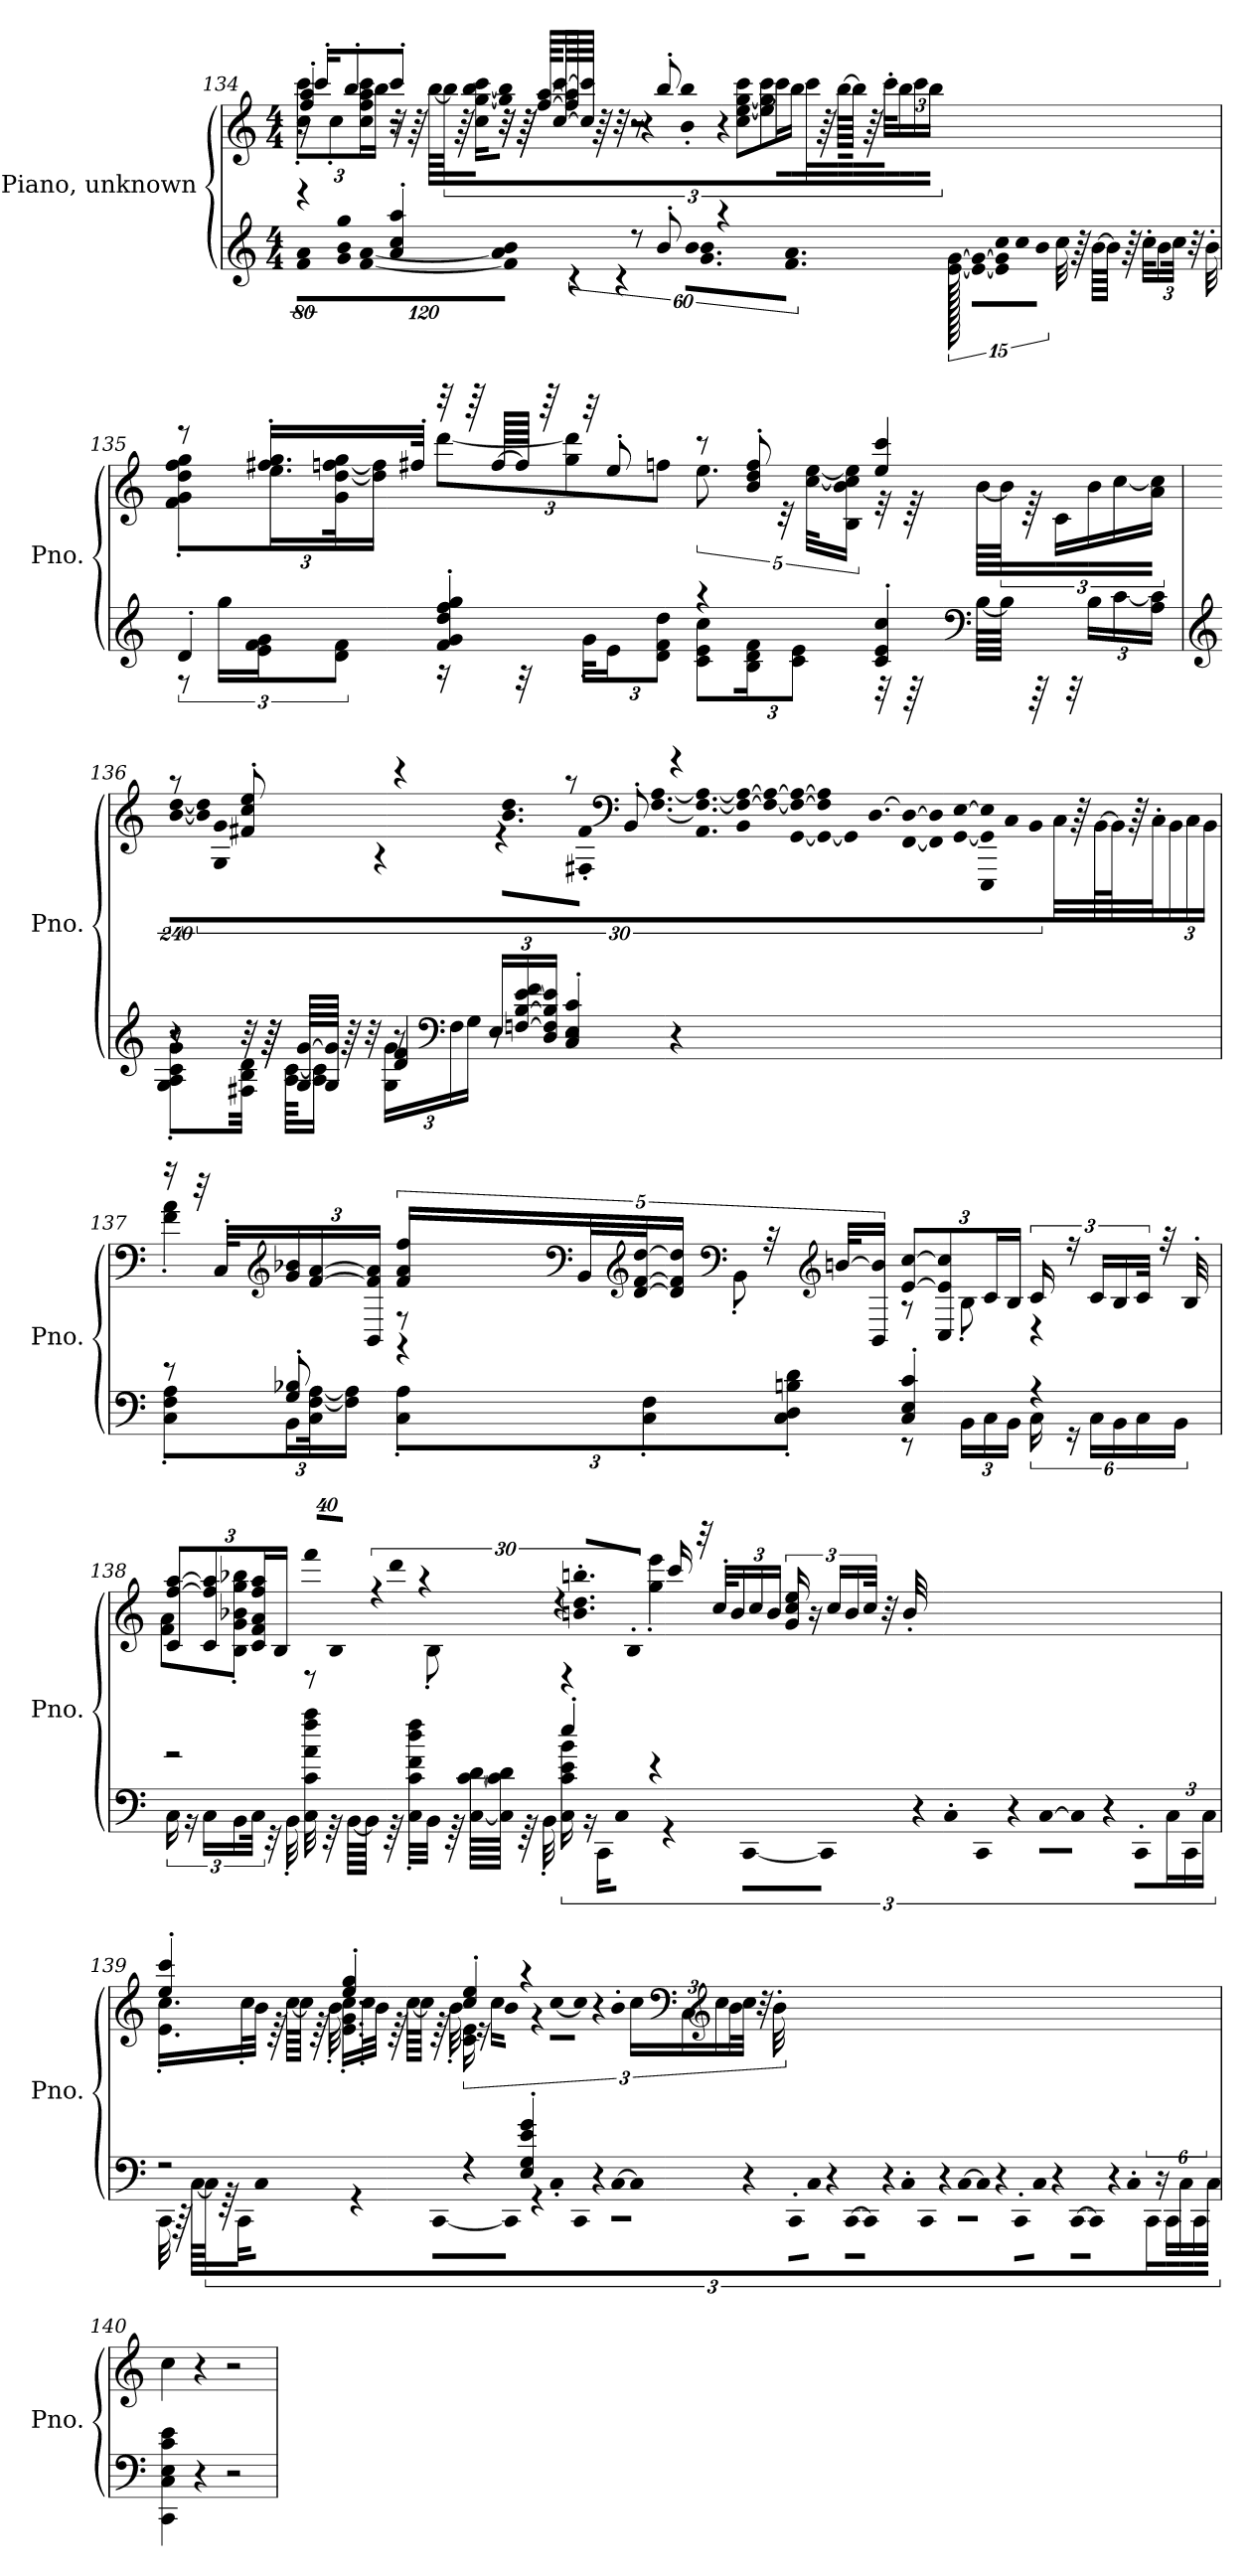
**kern	**kern
*part1	*part1
*staff2	*staff1
*I"Piano, unknown	*
*I'Pno.	*
!!LO:LB:g=z
*clefG2	*clefG2
*k[]	*k[]
*M4/4	*M4/4
=134	=134
*^	*
!	!LO:N:vis=8	!
*	*	*^
*	*	*	*Xbrackettup
*	*	*	*^
4r	640%71f\ 640%71a\L	16r	12cc\' 12ccc\'L	4ff/' 4aa/'
.	.	16ccc'/KL	.	.
.	.	.	12cc'\	.
!	!LO:N:vis=16	!	!	!
.	1920%107g\ 1920%107b\ 1920%107gg\L	.	.	.
.	.	8bb'/	.	.
!	!LO:N:vis=32	!	!	!
.	[1920%53f\ [1920%53a\K	.	24cc\ 24ff\ 24aa\ 24ccc\L	.
!	!LO:N:vis=16	!	!	!
.	1920%107f\] 1920%107a\] 1920%107b\JJ	.	.	.
.	.	.	24bb\JJ	.
!	!LO:N:vis=32	!	!	!
4a/' 4cc/' 4aa/'	1920%53r	8ccc'/J	32r	8r
!	!LO:N:vis=32	!	!	!
.	1920%53r	.	.	.
.	.	.	64r	.
.	.	.	[64bb\LLLL	.
.	1920ryy	.	.	.
!	!LO:N:vis=32	!	!	!
.	1920%53b\KLL	.	.	.
*	*	*	*brackettup	*
.	.	.	96bb\JJJJ]	.
.	.	.	96r	.
.	18.g\ 18.b\	.	24cc\ [24gg\ [24bb\ 24ccc\LL	.
.	.	32r	16gg\] 16bb\]JJ	32r
.	.	64r	.	64r
.	18.f\ 18.a\JJ	.	.	.
.	.	[64ff/ [64aa/KKLL	.	[64cc/ [64ccc/LLLL
.	.	16ff/] 16aa/]JJ	32r	64cc/] 64ccc/]JJJJ
.	.	.	.	64r
.	.	.	32b\' 32bb\'	32r
*	*	*	*Xbrackettup	*
8r	[1920e\ [1920g\	8r	12cc\ [12ee\ [12gg\ 12ccc\L	2r
.	640%53e\_ 640%53g\_L	.	.	.
.	12e\] 12g\] 12cc\	.	12ee\] 12gg\] 12ccc\	.
8b'/	.	8bb'/	.	.
.	24cc\L	.	24ccc\L	.
.	24b\JJ	.	24bb\JJ	.
4r	32cc\	4r	32ccc\	.
.	64r	.	64r	.
.	[64b\LLLL	.	[64bb\LLLL	.
.	64b\JJJJ]	.	64bb\JJJJ]	.
.	64r	.	64r	.
.	32cc'\KLL	.	32ccc'\KLL	.
*	*Xbrackettup	*	*	*
.	24b\	.	24bb\	.
.	48cc\JJk	.	24ccc\	.
.	32r	.	.	.
.	.	.	24bb\JJ	.
.	32b'\	.	.	.
*	*	*v	*v	*v
!!LO:PB:g=z
=135	=135	=135
*	*brackettup	*
*	*	*^
4d'/	12r	8r	8f\' 8g\' 8dd\' 8ff\' 8gg\'L
.	24gg\LL	.	.
*	*Xbrackettup	*	*
.	24e\ 24f\ 24g\J	16.ff#X/' 16.gg/'LL	24ee\L
.	12d\ 12f\J	.	48g\ [48dd\ [48ffn\ 48gg\K
.	.	.	16dd\] 16ff\]JJ
.	.	32ff#X'/JJk	.
4f/' 4g/' 4dd/' 4ff/' 4gg/'	16r	32r	[12ddd\L
.	.	64r	.
.	.	[64ff#/LLLL	.
.	32r	64ff#/JJJJ]	.
.	.	64r	.
.	.	.	12gg\ 12ddd\]
.	32g'\KLL	32r	.
.	24e\J	8ee'/	.
.	12d\ 12f\ 12dd\J	.	12ffn\J
*	*	*	*brackettup
4r	8c\ 8e\ 8cc\L	8r	10.ee\
.	24B\ 24d\ 24f\K	8b/' 8dd/' 8ff/'	.
.	.	.	40r
.	12c\ 12e\J	.	.
.	.	.	[40cc\ [40ee\KLL
.	.	.	20B\ 20b\ 20cc\] 20ee\]JJ
4c/' 4e/' 4cc/'	32r	4ee/ 4ccc/	32r
.	64r	.	64r
*clefF4	*	*	*
.	[64B\LLLL	.	[64b\LLLL
.	64B\JJJJ]	.	96b\JJJJ]
.	.	.	96r
.	64r	.	.
.	.	.	24c\LL
.	32r	.	.
*	*	*	*Xbrackettup
.	24B\LL	.	24b\
.	[24c\	.	[24cc\
.	24A\ 24c\]JJ	.	24a\ 24cc\]JJ
*v	*v	*	*
!!LO:LB:g=z	!!
=136	=136	=136
*clefG2	*	*
*^	*	*
*	*^	*	*
*	*	*	*	*brackettup
!	!	!	!	!LO:N:vis=16
4r	8G\' 8A\' 8c\' 8g\'L	8r	8r	[1920%137b\ [1920%137dd\LL
!	!	!	!	!LO:N:vis=64
.	.	.	.	960%17b\] 960%17dd\]LL
!	!	!	!	!LO:N:vis=64
.	.	.	.	960%17G\ 960%17g\JJJJ
.	.	.	.	1920ryy
!	!	!	!	!LO:N:vis=32
.	.	.	.	640%23r
.	32F#X\ 32B\ 32d\Jkk	32r	8f#X/' 8cc/' 8ee/'	.
!	!	!	!	!LO:N:vis=64
.	.	.	.	960%17r
.	64r	64r	.	.
!	!	!	!	!LO:N:vis=32.
.	.	.	.	1920%103b\ 1920%103dd\LLL
.	[64A\ [64c\KKLL	[64G/ [64g/LLLL	.	.
.	16A\] 16c\]JJ	64G/] 64g/]JJJJ	.	.
.	.	64r	.	.
!	!	!	!	!LO:N:vis=32
.	.	.	.	640%23F#X\' 640%23f#\'JJJ
.	.	32r	.	.
4d/ 4f/	24G\ 24g\LL	8r	4r	.
*	*	*	*	*Xbrackettup
.	.	.	.	[36.dd\ [36.ff\LLL
*clefF4	*	*	*	*
.	24F#\	.	.	.
.	.	.	.	36.f#\ 36.dd\_ 36.ff\_
.	24G\JJ	.	.	.
!	!	!	!	!LO:N:vis=32
.	.	.	.	1920%53g\ 1920%53dd\_ 1920%53ff\_
!	!	!	!	!LO:N:vis=64
.	.	.	.	640%9dd\_ 640%9ff\_L
.	8r	24E/LL	.	.
!	!	!	!	!LO:N:vis=64
.	.	.	.	[640%9e\ 640%9dd\_ 640%9ff\_
!	!	!	!	!LO:N:vis=64
.	.	.	.	640%9e\_ 640%9dd\] 640%9ff\]
!	!	!	!	!LO:N:vis=64
.	.	.	.	640%9e\J]
.	.	[24Fn/ [24B/ [24e/ 24f/	.	.
.	.	.	.	[36.b\
.	.	24D/ 24F/] 24B/] 24e/]JJ	.	.
.	.	.	.	[1920%79d\ 1920%79b\_JJ
2r	2r	4C/' 4E/' 4c/'	8r	.
.	.	.	.	1920d\] 1920b\]
.	.	.	.	[12e\ [12cc\L
.	.	.	.	12C\ 12e\] 12cc\]
*	*	*	*clefF4	*
.	.	.	8BB'/	.
.	.	.	.	24C\L
.	.	.	.	24BB\JJ
.	.	4r	4r	.
.	.	.	.	32C\
.	.	.	.	64r
.	.	.	.	[64BB\LLLL
.	.	.	.	64BB\JJJJ]
.	.	.	.	64r
.	.	.	.	32C'\KLL
.	.	.	.	24BB\
.	.	.	.	24C\
.	.	.	.	24BB\JJ
960ryy	960ryy	960ryy	960ryy	.
*	*v	*v	*	*
!!LO:LB:g=z	!!
=137	=137	=137	=137
8r	8C\' 8F\' 8A\'L	16r	4f\' 4a\'
.	.	32r	.
.	.	32C'/KLL	.
*	*	*clefG2	*
8G/' 8B-X/'	24BB\L	24g/ 24b-X/	.
.	48C\ [48F\ [48A\K	[24f/ [24a/	.
.	16F\] 16A\]JJ	.	.
.	.	24BB/ 24f/] 24a/]JJ	.
*	*	*brackettup	*
4r	12C\' 12A\'L	20f/ 20a/ 20ff/LL	8r
*	*	*clefF4	*
.	.	40BB/L	.
*	*	*clefG2	*
.	.	[40d/ [40f/ [40dd/J	.
.	12C\' 12F\'	.	.
.	.	20d/] 20f/] 20dd/]JJ	.
*	*	*clefF4	*
.	.	.	8BB'\
.	.	40r	.
.	12C\' 12D\' 12Bn\' 12d\'J	.	.
*	*	*clefG2	*
.	.	[40bn/KLL	.
.	.	20BB/ 20b/]JJ	.
*	*	*Xbrackettup	*
4C/' 4E/' 4c/'	8r	[12e/ [12cc/L	8r
.	.	12C/ 12e/] 12cc/]	.
.	24BB\LL	.	8B'\
.	24C\	24c/L	.
.	24BB\JJ	24B/JJ	.
*	*brackettup	*brackettup	*
4r	24C\	24c/	4r
.	24r	24r	.
.	24C\LL	24c/LL	.
*	*Xbrackettup	*Xbrackettup	*
.	24BB\	24B/	.
.	24C\	48c/JJk	.
.	.	32r	.
.	24BB\JJ	.	.
.	.	32B'/	.
!!LO:LB:g=z	!!
=138	=138	=138	=138
*	*brackettup	*	*
2r	24C\	12c/ [12ff/ [12aa/L	8f\ 8a\L
.	24r	.	.
.	24C\LL	12c/ 12ff/] 12aa/]	.
*	*Xbrackettup	*	*
.	24BB\	.	8B\' 8g\' 8b-X\' 8gg\' 8bb-X\'J
.	48C\JJk	24c/ 24f/ 24a/ 24ff/ 24aa/L	.
.	32r	.	.
.	.	24B/JJ	.
.	32BB'\	.	.
*	*	*brackettup	*
!	!	!LO:N:vis=32	!
.	32C\ 32c\ 32a\ 32ff\ 32aa\	640%23fff/LLL	8r
.	64r	.	.
!	!	!LO:N:vis=32	!
.	.	640%23B/JJJ	.
.	[64BB\LLLL	.	.
.	64BB\JJJJ]	.	.
!	!	!LO:N:vis=64	!
.	.	960%17r	.
.	64r	.	.
!	!	!LO:N:vis=64	!
.	.	960%17ddd/	.
.	32C\' 32c\' 32f\' 32dd\' 32ff\'LLL	.	.
!	!	!LO:N:vis=32	!
.	.	640%23r	.
.	32BB\JJJ	.	8B'\
!	!	!LO:N:vis=64	!
.	.	960%17r	.
.	64r	.	.
!	!	!LO:N:vis=32.	!
.	.	1920%103bn/' 1920%103dd/' 1920%103bbn/'LLL	.
.	[64C\ [64c\ [64d\LLLL	.	.
.	64C\] 64c\] 64d\]JJJJ	.	.
.	64r	.	.
!	!	!LO:N:vis=32	!
.	.	640%23B'/JJJ	.
.	32BB'\	.	.
*	*brackettup	*	*
4ee'/	24C\ 24c\ 24e\ 24b\	.	4r
.	.	16ccc/	.
.	24r	.	.
.	.	32r	.
.	24CC\LL	.	.
.	.	32cc'/KLL	.
.	32C\JJk	.	.
*	*	*Xbrackettup	*
.	.	24b/	.
.	64r	.	.
.	.	24cc/	.
.	[64CC\LLLL	.	.
.	64CC\JJJJ]	.	.
.	64r	.	.
.	.	24b/JJ	.
.	32C'\	.	.
4r	32CC\	.	4gg\' 4eee\'
*	*	*brackettup	*
.	.	24g/ 24cc/ 24ee/	.
.	64r	.	.
.	.	24r	.
.	[64C\LLLL	.	.
.	64C\JJJJ]	.	.
.	64r	.	.
.	.	24cc/LL	.
.	32CC'\KLL	.	.
*	*Xbrackettup	*	*
.	24C\	.	.
*	*	*Xbrackettup	*
.	.	24b/	.
.	24CC\	.	.
.	.	48cc/JJk	.
.	.	32r	.
.	24C\JJ	.	.
.	.	32b'/	.
1920ryy	1920ryy	.	1920ryy
!!LO:LB:g=z	!!
=139	=139	=139	=139
2r	32CC\	4ee/' 4ccc/'	16.e\' 16.cc\'LL
.	64r	.	.
.	[64C\LLLL	.	.
*	*brackettup	*	*
.	96C\JJJJ]	.	.
.	96r	.	.
.	24CC\LL	.	.
.	.	.	32cc'\L
.	32C\JJk	.	32b\JJJ
.	64r	.	64r
.	[64CC\LLLL	.	[64cc\LLLL
.	64CC\JJJJ]	.	64cc\JJJJ]
.	64r	.	64r
.	32C'\	.	32b'\
.	32CC\	4ee/' 4gg/'	16.e\' 16.g\' 16.cc\'LL
.	64r	.	.
.	[64C\LLLL	.	.
.	64C\JJJJ]	.	.
.	64r	.	.
.	32CC'\LLL	.	32cc'\L
.	32C\JJJ	.	32b\JJJ
.	64r	.	64r
.	[64CC\LLLL	.	[64cc\LLLL
.	64CC\JJJJ]	.	64cc\JJJJ]
.	64r	.	64r
.	32C'\	.	32b'\
*	*	*	*brackettup
4r	32CC\	4cc/' 4ee/'	24c\ 24e\
.	64r	.	.
.	.	.	24r
.	[64C\LLLL	.	.
.	64C\JJJJ]	.	.
.	64r	.	.
.	.	.	24cc\LL
.	32CC'\LLL	.	.
.	32C\JJJ	.	32b\JJk
.	64r	.	64r
.	[64CC\LLLL	.	[64cc\LLLL
.	64CC\JJJJ]	.	64cc\JJJJ]
.	64r	.	64r
.	32C'\	.	32b'\
*	*	*	*Xbrackettup
4E/' 4G/' 4e/' 4g/'	24CC\	4r	24cc\LL
*	*	*clefF4	*
.	24r	.	24C\
*	*	*clefG2	*
.	24CC\LL	.	24cc\
*	*Xbrackettup	*	*
.	24C\	.	24b\
.	24CC\	.	48cc\JJk
.	.	.	32r
.	24C\JJ	.	.
.	.	.	32b'\
*v	*v	*	*
*	*v	*v
!!LO:LB:g=z
=140	=140
4CC\ 4C\ 4E\ 4c\ 4e\	4cc\
4r	4r
2r	2r
=	=
*-	*-
